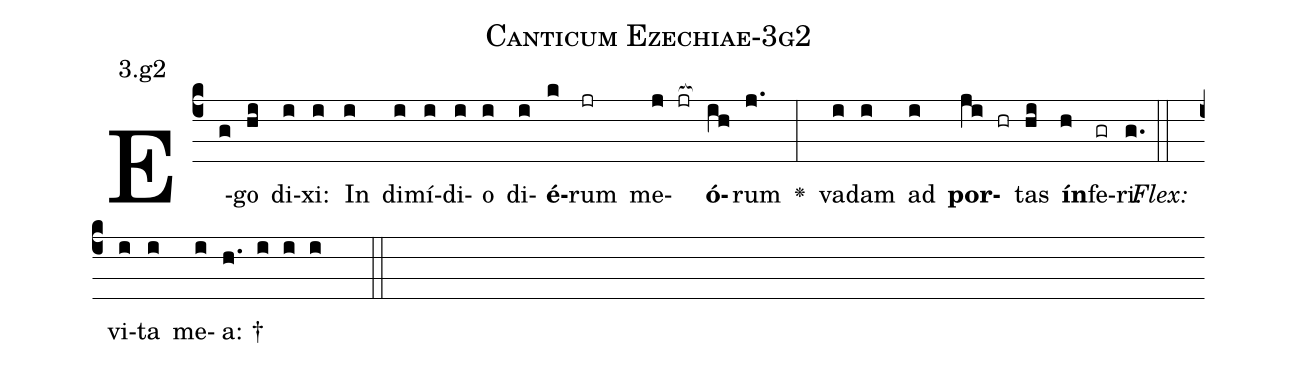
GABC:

name: Canticum Ezechiae-3g2;
annotation: 3.g2;
%%
(c4)E(g)go(hi) di(i)xi:(i) In(i) di(i)mí(i)di(i)o(i) di(i)<b>é</b>(k)rum(jr) me(j jr[ocb:1{])<b>ó</b>(ih[ocb:0}])rum(j.) <v>\greheightstar</v>(:) va(i)dam(i) ad(i) <b>por</b>(ji hr)tas(hi) <b>ín</b>(h)fe(gr)ri.(g.) (::)
<i>Flex:</i>()  vi(i)ta(i) me(i)a: †(h. i i i  ::)

%E(i) u(i) o(ji) u(hi) a(h) e.(g.) (::)
